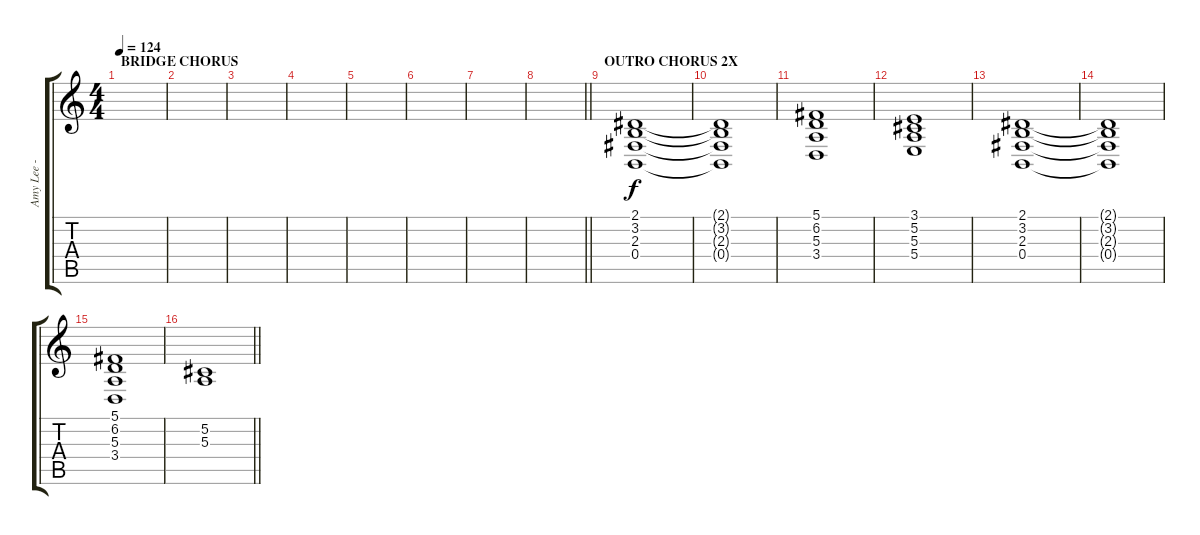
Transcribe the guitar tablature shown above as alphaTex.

\track ("Amy Lee - keyboards/effects" "Amy Lee - ") {instrument stringensemble2}
\staff {score tabs}
\tuning (Db4 Ab3 E3 B2 Gb2 B1) {hide}
\ts (4 4)
\section ("" "BRIDGE CHORUS")
\tempo 124
\clef g2
\ks c
|
|
|
|
|
|
|
\barLineRight lightlight
|
\section ("" "OUTRO CHORUS 2X")
(2.1 3.2 2.3 0.4).1{dy f instrument stringensemble2} |
(2.1{t} 3.2{t} 2.3{t} 0.4{t}).1 |
(5.1 6.2 5.3 3.4).1 |
(3.1 5.2 5.3 5.4).1 |
(2.1 3.2 2.3 0.4).1 |
(2.1{t} 3.2{t} 2.3{t} 0.4{t}).1 |
(5.1 6.2 5.3 3.4).1 |
\barLineRight lightlight
(5.2 5.3).1
